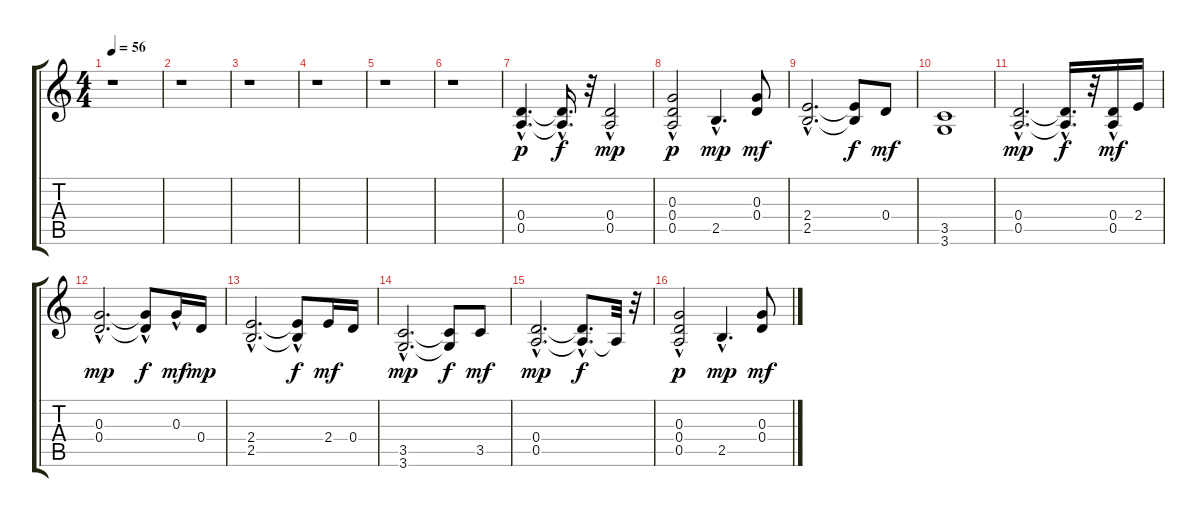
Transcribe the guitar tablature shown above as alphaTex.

\track "" {instrument overdrivenguitar}
\staff {score tabs}
\tuning (E4 B3 G3 D3 A2 E2) {hide}
\ts (4 4)
\tempo 56
\clef g2
\ks c
r.1{dy f} |
r.1 |
r.1 |
r.1 |
r.1 |
r.1 |
(0.4{hac} 0.5{hac}).4{d dy p} (0.4{hac t} 0.5{hac t}).16{d dy f} r.32 (0.4{hac} 0.5).2{dy mp} |
(0.3{hac} 0.4{hac} 0.5).2{dy p} 2.5{hac}.4{d dy mp} (0.3 0.4).8{dy mf} |
(2.4{hac} 2.5{hac}).2{d} (2.4{t} 2.5{t}).8{dy f} 0.4.8{dy mf} |
(3.5 3.6).1 |
(0.4{hac} 0.5{hac}).2{d dy mp} (0.4{hac t} 0.5{hac t}).16{d dy f} r.32 (0.4 0.5{hac}).16{dy mf} 2.4.16 |
(0.3{hac} 0.4{hac}).2{d dy mp} (0.3{hac t} 0.4{t}).8{dy f} 0.3{hac}.16{dy mf} 0.4.16{dy mp} |
(2.4{hac} 2.5{hac}).2{d} (2.4{hac t} 2.5{hac t}).8{dy f} 2.4.16{dy mf} 0.4.16 |
(3.5{hac} 3.6{hac}).2{d dy mp} (3.5{t} 3.6{t}).8{dy f} 3.5.8{dy mf} |
(0.4{hac} 0.5{hac}).2{d dy mp} (0.4{hac t} 0.5{hac t}).8{d dy f} 0.5{t}.32 r.32 |
(0.3{hac} 0.4{hac} 0.5).2{dy p} 2.5{hac}.4{d dy mp} (0.3 0.4).8{dy mf}
